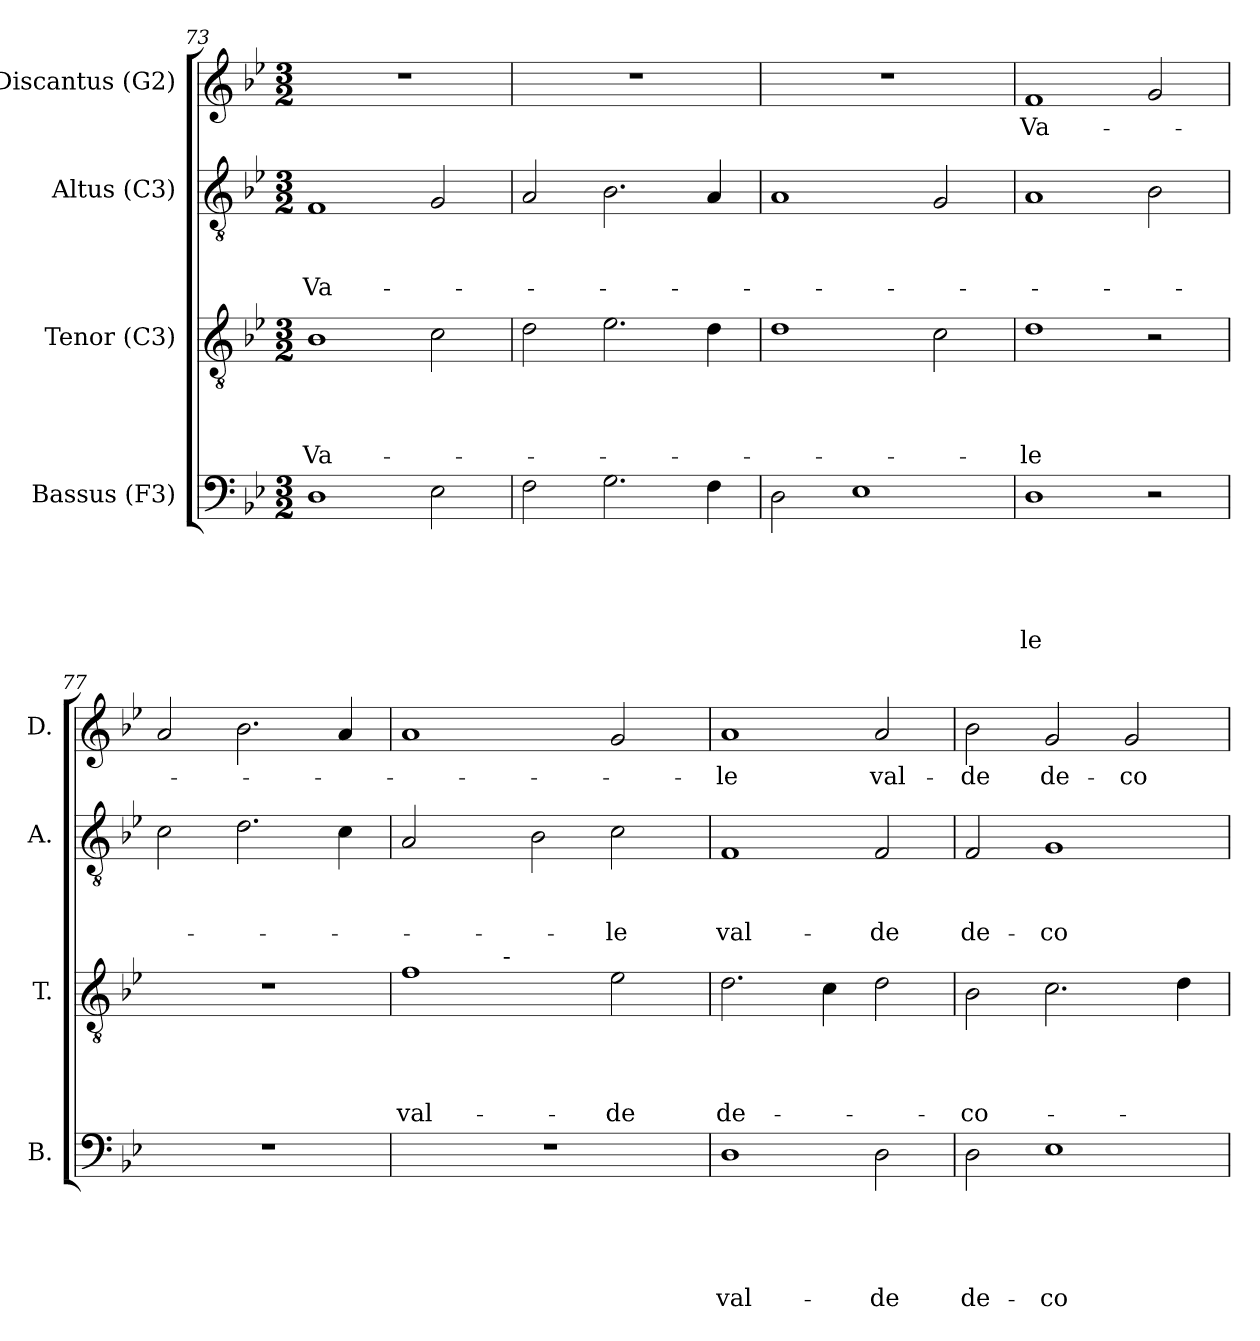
**kern	**text	**text	**text	**text	**text	**kern	**text	**text	**text	**text	**kern	**text	**text	**text	**kern	**text
*part4	*part4	*part4	*part4	*part4	*part4	*part3	*part3	*part3	*part3	*part3	*part2	*part2	*part2	*part2	*part1	*part1
*staff4	*staff4	*staff4	*staff4	*staff4	*staff4	*staff3	*staff3	*staff3	*staff3	*staff3	*staff2	*staff2	*staff2	*staff2	*staff1	*staff1
*I"Bassus (F3)	*	*	*	*	*	*I"Tenor (C3)	*	*	*	*	*I"Altus (C3)	*	*	*	*I"Discantus (G2)	*
*I'B.	*	*	*	*	*	*I'T.	*	*	*	*	*I'A.	*	*	*	*I'D.	*
*clefF4	*	*	*	*	*	*clefGv2	*	*	*	*	*clefGv2	*	*	*	*clefG2	*
*k[b-e-]	*	*	*	*	*	*k[b-e-]	*	*	*	*	*k[b-e-]	*	*	*	*k[b-e-]	*
*B-:	*	*	*	*	*	*B-:	*	*	*	*	*B-:	*	*	*	*B-:	*
*M3/2	*	*	*	*	*	*M3/2	*	*	*	*	*M3/2	*	*	*	*M3/2	*
=73	=73	=73	=73	=73	=73	=73	=73	=73	=73	=73	=73	=73	=73	=73	=73	=73
!	!	!	!	!	!	!	!	!	!	!LO:LY:b	!	!	!	!LO:LY:b	!LO:N:vis=1	!
1D	.	.	.	.	.	1B-	.	.	.	-Va-	1F	.	.	Va-	1.r	.
2E-\	.	.	.	.	.	2c\	.	.	.	.	2G/	.	.	.	.	.
=74	=74	=74	=74	=74	=74	=74	=74	=74	=74	=74	=74	=74	=74	=74	=74	=74
!	!	!	!	!	!	!	!	!	!	!	!	!	!	!	!LO:N:vis=1	!
2F\	.	.	.	.	.	2d\	.	.	.	.	2A/	.	.	.	1.r	.
2.G\	.	.	.	.	.	2.e-\	.	.	.	.	2.B-\	.	.	.	.	.
4F\	.	.	.	.	.	4d\	.	.	.	.	4A/	.	.	.	.	.
=75	=75	=75	=75	=75	=75	=75	=75	=75	=75	=75	=75	=75	=75	=75	=75	=75
!	!	!	!	!	!	!	!	!	!	!	!	!	!	!	!LO:N:vis=1	!
2D\	.	.	.	.	.	1d	.	.	.	.	1A	.	.	.	1.r	.
1E-	.	.	.	.	.	.	.	.	.	.	.	.	.	.	.	.
.	.	.	.	.	.	2c\	.	.	.	.	2G/	.	.	.	.	.
=76	=76	=76	=76	=76	=76	=76	=76	=76	=76	=76	=76	=76	=76	=76	=76	=76
!	!	!	!	!	!LO:LY:b	!	!	!	!	!LO:LY:b	!	!	!	!	!	!LO:LY:b
1D	.	.	.	.	-le	1d	.	.	.	-le	1A	.	.	.	1f	-Va-
2r	.	.	.	.	.	2r	.	.	.	.	2B-\	.	.	.	2g/	.
=77	=77	=77	=77	=77	=77	=77	=77	=77	=77	=77	=77	=77	=77	=77	=77	=77
!LO:N:vis=1	!	!	!	!	!	!LO:N:vis=1	!	!	!	!	!	!	!	!	!	!
1.r	.	.	.	.	.	1.r	.	.	.	.	2c\	.	.	.	2a/	.
.	.	.	.	.	.	.	.	.	.	.	2.d\	.	.	.	2.b-\	.
.	.	.	.	.	.	.	.	.	.	.	4c\	.	.	.	4a/	.
!!LO:LB:g=z
=78	=78	=78	=78	=78	=78	=78	=78	=78	=78	=78	=78	=78	=78	=78	=78	=78
!LO:N:vis=1	!	!	!	!	!	!	!	!	!	!LO:LY:b	!	!	!	!	!	!
*	*	*	*	*	*	*^	*	*	*	*	*	*	*	*	*	*
1.r	.	.	.	.	.	1f	4ryy	.	.	.	val-	2A/	.	.	.	1a	.
.	.	.	.	.	.	.	8ryy	.	.	.	.	.	.	.	.	.	.
.	.	.	.	.	.	.	32ryy	.	.	.	.	.	.	.	.	.	.
!	!	!	!	!	!	!	!LO:TX:a:t=-	!	!	!	!	!	!	!	!	!	!
.	.	.	.	.	.	.	1ryy	.	.	.	.	.	.	.	.	.	.
.	.	.	.	.	.	.	.	.	.	.	.	2B-\	.	.	.	.	.
!	!	!	!	!	!	!	!	!	!	!	!LO:LY:b	!	!	!	!LO:LY:b	!	!
.	.	.	.	.	.	2e-\	.	.	.	.	-de	2c\	.	.	-le	2g/	.
.	.	.	.	.	.	.	16.ryy	.	.	.	.	.	.	.	.	.	.
=79	=79	=79	=79	=79	=79	=79	=79	=79	=79	=79	=79	=79	=79	=79	=79	=79	=79
!	!	!	!	!	!LO:LY:b	!	!	!	!	!	!LO:LY:b	!	!	!	!LO:LY:b	!	!LO:LY:b
*	*	*	*	*	*	*v	*v	*	*	*	*	*	*	*	*	*	*
1D	.	.	.	.	val-	2.d\	.	.	.	de-	1F	.	.	val-	1a	-le
.	.	.	.	.	.	4c\	.	.	.	.	.	.	.	.	.	.
!	!	!	!	!	!LO:LY:b	!	!	!	!	!	!	!	!	!LO:LY:b	!	!LO:LY:b
2D\	.	.	.	.	-de	2d\	.	.	.	.	2F/	.	.	-de	2a/	val-
=80	=80	=80	=80	=80	=80	=80	=80	=80	=80	=80	=80	=80	=80	=80	=80	=80
!	!	!	!	!	!LO:LY:b	!	!	!	!	!LO:LY:b	!	!	!	!LO:LY:b	!	!LO:LY:b
2D\	.	.	.	.	de-	2B-\	.	.	.	-co-	2F/	.	.	de-	2b-\	-de
!	!	!	!	!	!LO:LY:b	!	!	!	!	!	!	!	!	!LO:LY:b	!	!LO:LY:b
1E-	.	.	.	.	-co-	2.c\	.	.	.	.	1G	.	.	-co-	2g/	de-
!	!	!	!	!	!	!	!	!	!	!	!	!	!	!	!	!LO:LY:b
.	.	.	.	.	.	.	.	.	.	.	.	.	.	.	2g/	-co-
.	.	.	.	.	.	4d\	.	.	.	.	.	.	.	.	.	.
=	=	=	=	=	=	=	=	=	=	=	=	=	=	=	=	=
*-	*-	*-	*-	*-	*-	*-	*-	*-	*-	*-	*-	*-	*-	*-	*-	*-
